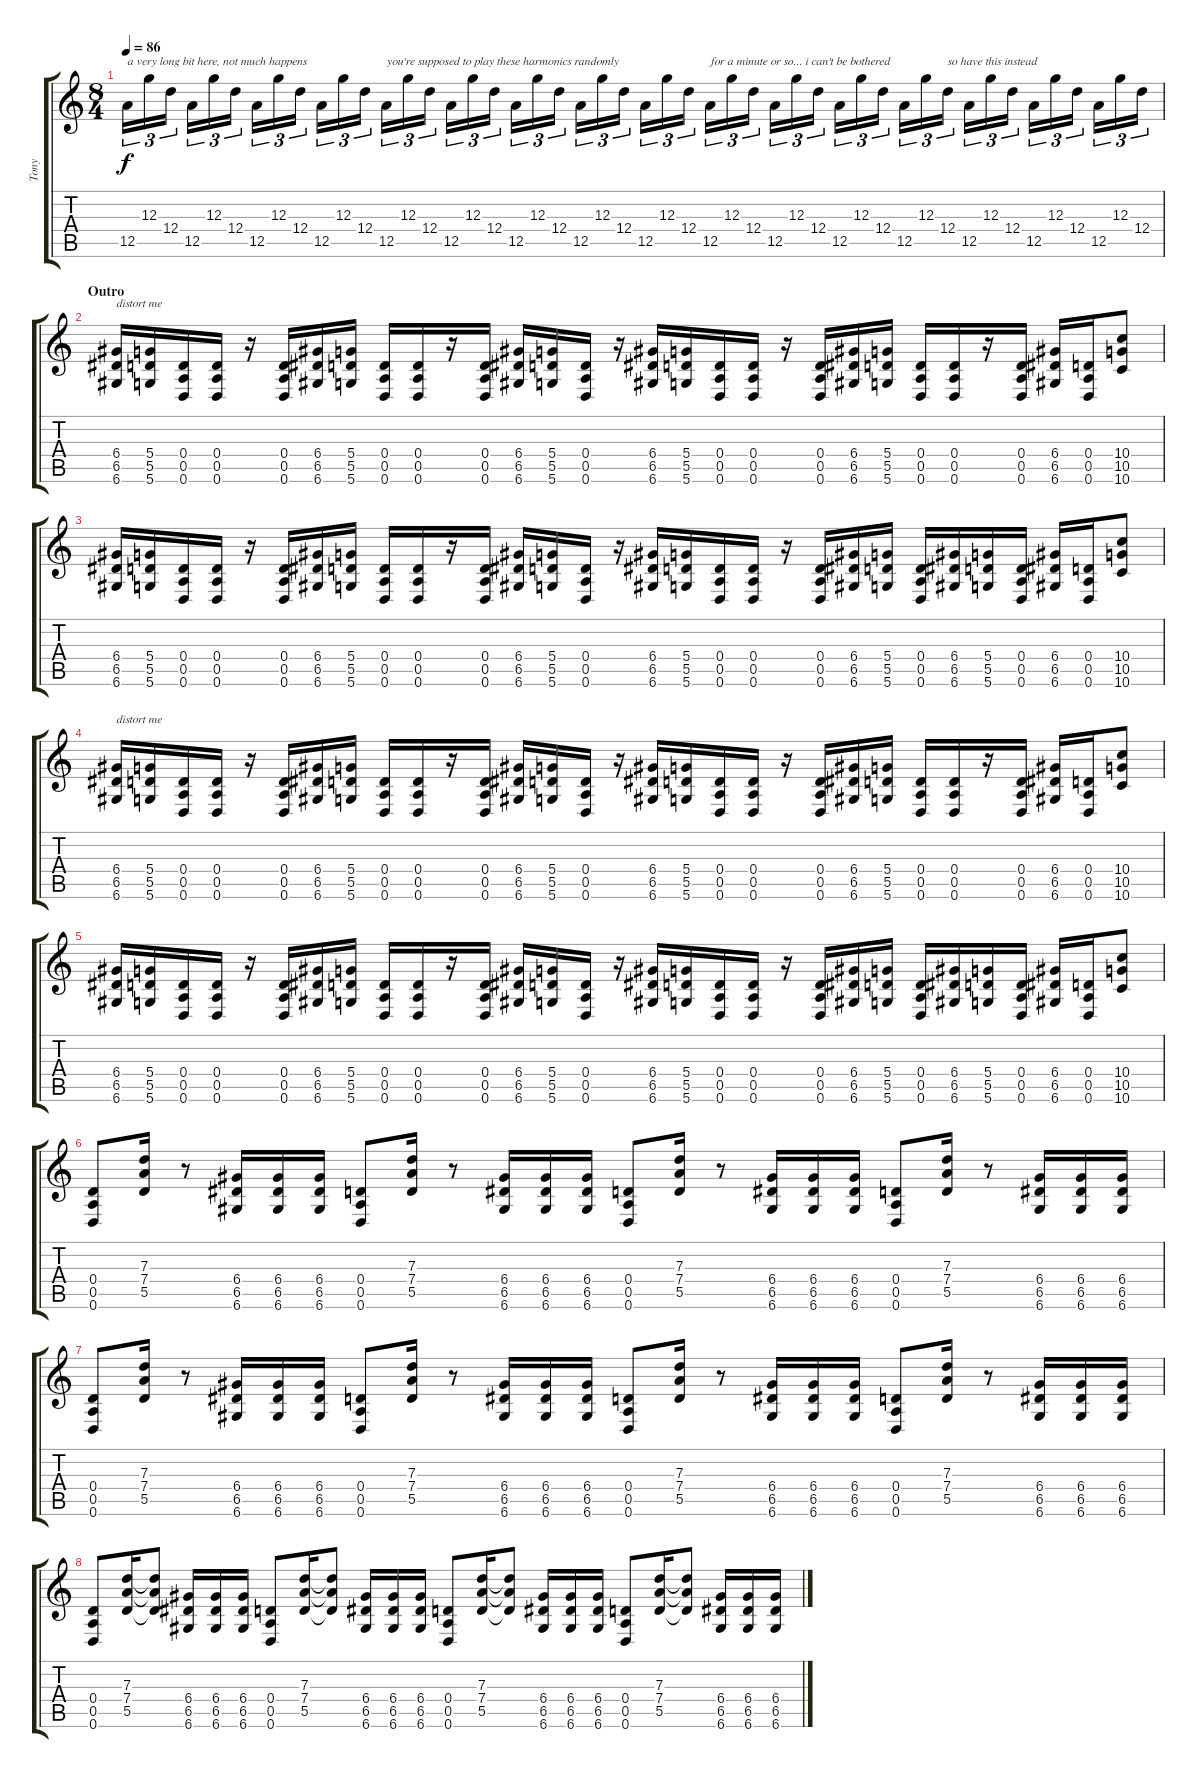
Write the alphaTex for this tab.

\track ("Tony" "Tony") {instrument electricguitarjazz}
\staff {score tabs}
\tuning (E4 B3 G3 D3 A2 D2) {hide}
\ts (8 4)
\tempo 86
\clef g2
\ks c
12.5.16{tu (3 2) txt "a very long bit here, not much happens" dy f instrument guitarharmonics} 12.3.16{tu (3 2)} 12.4.16{tu (3 2)} 12.5.16{tu (3 2)} 12.3.16{tu (3 2)} 12.4.16{tu (3 2)} 12.5.16{tu (3 2)} 12.3.16{tu (3 2)} 12.4.16{tu (3 2)} 12.5.16{tu (3 2)} 12.3.16{tu (3 2)} 12.4.16{tu (3 2)} 12.5.16{tu (3 2) txt "you're supposed to play these harmonics randomly"} 12.3.16{tu (3 2)} 12.4.16{tu (3 2)} 12.5.16{tu (3 2)} 12.3.16{tu (3 2)} 12.4.16{tu (3 2)} 12.5.16{tu (3 2)} 12.3.16{tu (3 2)} 12.4.16{tu (3 2)} 12.5.16{tu (3 2)} 12.3.16{tu (3 2)} 12.4.16{tu (3 2)} 12.5.16{tu (3 2)} 12.3.16{tu (3 2)} 12.4.16{tu (3 2)} 12.5.16{tu (3 2) txt "for a minute or so... i can't be bothered"} 12.3.16{tu (3 2)} 12.4.16{tu (3 2)} 12.5.16{tu (3 2)} 12.3.16{tu (3 2)} 12.4.16{tu (3 2)} 12.5.16{tu (3 2)} 12.3.16{tu (3 2)} 12.4.16{tu (3 2)} 12.5.16{tu (3 2)} 12.3.16{tu (3 2)} 12.4.16{tu (3 2) txt "so have this instead"} 12.5.16{tu (3 2)} 12.3.16{tu (3 2)} 12.4.16{tu (3 2)} 12.5.16{tu (3 2)} 12.3.16{tu (3 2)} 12.4.16{tu (3 2)} 12.5.16{tu (3 2)} 12.3.16{tu (3 2)} 12.4.16{tu (3 2)} |
\section ("" "Outro")
(6.4 6.5 6.6).16{txt "distort me" instrument distortionguitar} (5.4 5.5 5.6).16 (0.4 0.5 0.6).16 (0.4 0.5 0.6).16 r.16 (0.4 0.5 0.6).16 (6.4 6.5 6.6).16 (5.4 5.5 5.6).16 (0.4 0.5 0.6).16 (0.4 0.5 0.6).16 r.16 (0.4 0.5 0.6).16 (6.4 6.5 6.6).16 (5.4 5.5 5.6).16 (0.4 0.5 0.6).16 r.16 (6.4 6.5 6.6).16 (5.4 5.5 5.6).16 (0.4 0.5 0.6).16 (0.4 0.5 0.6).16 r.16 (0.4 0.5 0.6).16 (6.4 6.5 6.6).16 (5.4 5.5 5.6).16 (0.4 0.5 0.6).16 (0.4 0.5 0.6).16 r.16 (0.4 0.5 0.6).16 (6.4 6.5 6.6).16 (0.4 0.5 0.6).16 (10.4 10.5 10.6).8 |
(6.4 6.5 6.6).16{instrument distortionguitar} (5.4 5.5 5.6).16 (0.4 0.5 0.6).16 (0.4 0.5 0.6).16 r.16 (0.4 0.5 0.6).16 (6.4 6.5 6.6).16 (5.4 5.5 5.6).16 (0.4 0.5 0.6).16 (0.4 0.5 0.6).16 r.16 (0.4 0.5 0.6).16 (6.4 6.5 6.6).16 (5.4 5.5 5.6).16 (0.4 0.5 0.6).16 r.16 (6.4 6.5 6.6).16 (5.4 5.5 5.6).16 (0.4 0.5 0.6).16 (0.4 0.5 0.6).16 r.16 (0.4 0.5 0.6).16 (6.4 6.5 6.6).16 (5.4 5.5 5.6).16 (0.4 0.5 0.6).16 (6.4 6.5 6.6).16 (5.4 5.5 5.6).16 (0.4 0.5 0.6).16 (6.4 6.5 6.6).16 (0.4 0.5 0.6).16 (10.4 10.5 10.6).8 |
(6.4 6.5 6.6).16{txt "distort me" instrument distortionguitar} (5.4 5.5 5.6).16 (0.4 0.5 0.6).16 (0.4 0.5 0.6).16 r.16 (0.4 0.5 0.6).16 (6.4 6.5 6.6).16 (5.4 5.5 5.6).16 (0.4 0.5 0.6).16 (0.4 0.5 0.6).16 r.16 (0.4 0.5 0.6).16 (6.4 6.5 6.6).16 (5.4 5.5 5.6).16 (0.4 0.5 0.6).16 r.16 (6.4 6.5 6.6).16 (5.4 5.5 5.6).16 (0.4 0.5 0.6).16 (0.4 0.5 0.6).16 r.16 (0.4 0.5 0.6).16 (6.4 6.5 6.6).16 (5.4 5.5 5.6).16 (0.4 0.5 0.6).16 (0.4 0.5 0.6).16 r.16 (0.4 0.5 0.6).16 (6.4 6.5 6.6).16 (0.4 0.5 0.6).16 (10.4 10.5 10.6).8 |
(6.4 6.5 6.6).16{instrument distortionguitar} (5.4 5.5 5.6).16 (0.4 0.5 0.6).16 (0.4 0.5 0.6).16 r.16 (0.4 0.5 0.6).16 (6.4 6.5 6.6).16 (5.4 5.5 5.6).16 (0.4 0.5 0.6).16 (0.4 0.5 0.6).16 r.16 (0.4 0.5 0.6).16 (6.4 6.5 6.6).16 (5.4 5.5 5.6).16 (0.4 0.5 0.6).16 r.16 (6.4 6.5 6.6).16 (5.4 5.5 5.6).16 (0.4 0.5 0.6).16 (0.4 0.5 0.6).16 r.16 (0.4 0.5 0.6).16 (6.4 6.5 6.6).16 (5.4 5.5 5.6).16 (0.4 0.5 0.6).16 (6.4 6.5 6.6).16 (5.4 5.5 5.6).16 (0.4 0.5 0.6).16 (6.4 6.5 6.6).16 (0.4 0.5 0.6).16 (10.4 10.5 10.6).8 |
(0.4 0.5 0.6).8{instrument distortionguitar} (7.3 7.4 5.5).16 r.8 (6.4 6.5 6.6).16 (6.4 6.5 6.6).16 (6.4 6.5 6.6).16 (0.4 0.5 0.6).8 (7.3 7.4 5.5).16 r.8 (6.4 6.5 6.6).16 (6.4 6.5 6.6).16 (6.4 6.5 6.6).16 (0.4 0.5 0.6).8 (7.3 7.4 5.5).16 r.8 (6.4 6.5 6.6).16 (6.4 6.5 6.6).16 (6.4 6.5 6.6).16 (0.4 0.5 0.6).8 (7.3 7.4 5.5).16 r.8 (6.4 6.5 6.6).16 (6.4 6.5 6.6).16 (6.4 6.5 6.6).16 |
(0.4 0.5 0.6).8{instrument distortionguitar} (7.3 7.4 5.5).16 r.8 (6.4 6.5 6.6).16 (6.4 6.5 6.6).16 (6.4 6.5 6.6).16 (0.4 0.5 0.6).8 (7.3 7.4 5.5).16 r.8 (6.4 6.5 6.6).16 (6.4 6.5 6.6).16 (6.4 6.5 6.6).16 (0.4 0.5 0.6).8 (7.3 7.4 5.5).16 r.8 (6.4 6.5 6.6).16 (6.4 6.5 6.6).16 (6.4 6.5 6.6).16 (0.4 0.5 0.6).8 (7.3 7.4 5.5).16 r.8 (6.4 6.5 6.6).16 (6.4 6.5 6.6).16 (6.4 6.5 6.6).16 |
(0.4 0.5 0.6).8{instrument distortionguitar} (7.3 7.4 5.5).16 (7.3{t} 7.4{t} 5.5{t}).8 (6.4 6.5 6.6).16 (6.4 6.5 6.6).16 (6.4 6.5 6.6).16 (0.4 0.5 0.6).8 (7.3 7.4 5.5).16 (7.3{t} 7.4{t} 5.5{t}).8 (6.4 6.5 6.6).16 (6.4 6.5 6.6).16 (6.4 6.5 6.6).16 (0.4 0.5 0.6).8 (7.3 7.4 5.5).16 (7.3{t} 7.4{t} 5.5{t}).8 (6.4 6.5 6.6).16 (6.4 6.5 6.6).16 (6.4 6.5 6.6).16 (0.4 0.5 0.6).8 (7.3 7.4 5.5).16 (7.3{t} 7.4{t} 5.5{t}).8 (6.4 6.5 6.6).16 (6.4 6.5 6.6).16 (6.4 6.5 6.6).16
